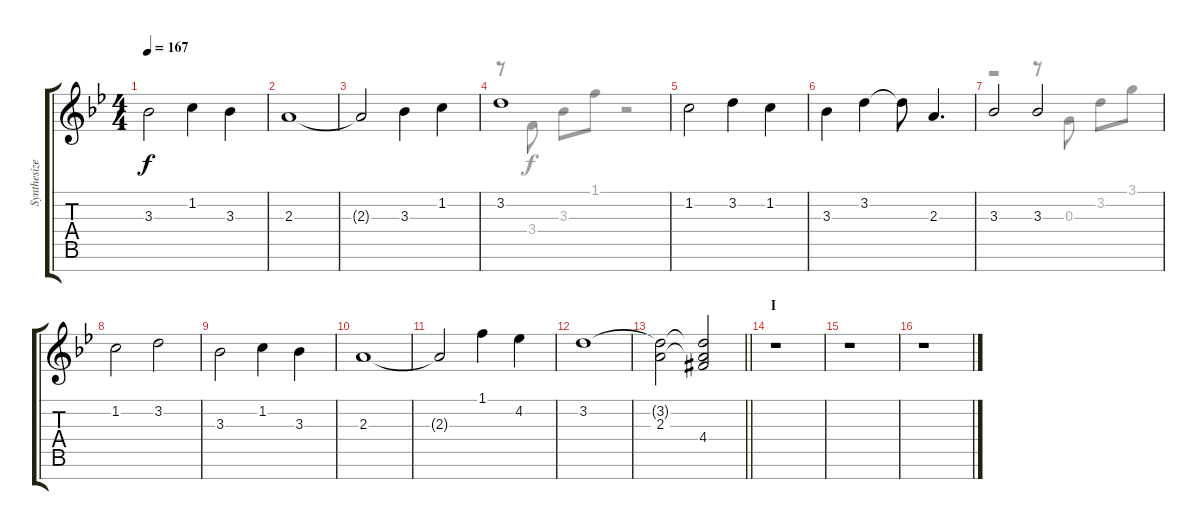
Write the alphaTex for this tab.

\track ("Synthesizer" "Synthesize") {instrument fx5brightness}
\staff {score tabs}
\tuning (E5 B4 G4 D4 A3 E3 B2) {hide}
\voice
\ts (4 4)
\tempo 167
\clef g2
\ks bb
3.3.2{dy f} 1.2.4 3.3.4 |
2.3.1 |
2.3{t}.2 3.3.4 1.2.4 |
3.2.1 |
1.2.2 3.2.4 1.2.4 |
3.3.4 3.2.4 3.2{t}.8 2.3.4{d} |
3.3.2 3.3.2 |
1.2.2 3.2.2 |
3.3.2 1.2.4 3.3.4 |
2.3.1 |
2.3{t}.2 1.1.4 4.2.4 |
3.2.1 |
\barLineRight lightlight
(3.2{t} 2.3).2 (3.2{t} 2.3{t} 4.4{acc #}).2 |
\section ("" "I")
r.1 |
r.1 |
r.1
\voice
\clef g2
\ottava regular
\simile none
\ks bb
|
|
|
r.8 3.4.8 3.3.8 1.1.8 r.2 |
|
|
r.2 r.8 0.3.8 3.2.8 3.1.8 |
|
|
|
|
|
\barLineRight lightlight
|
|
|
